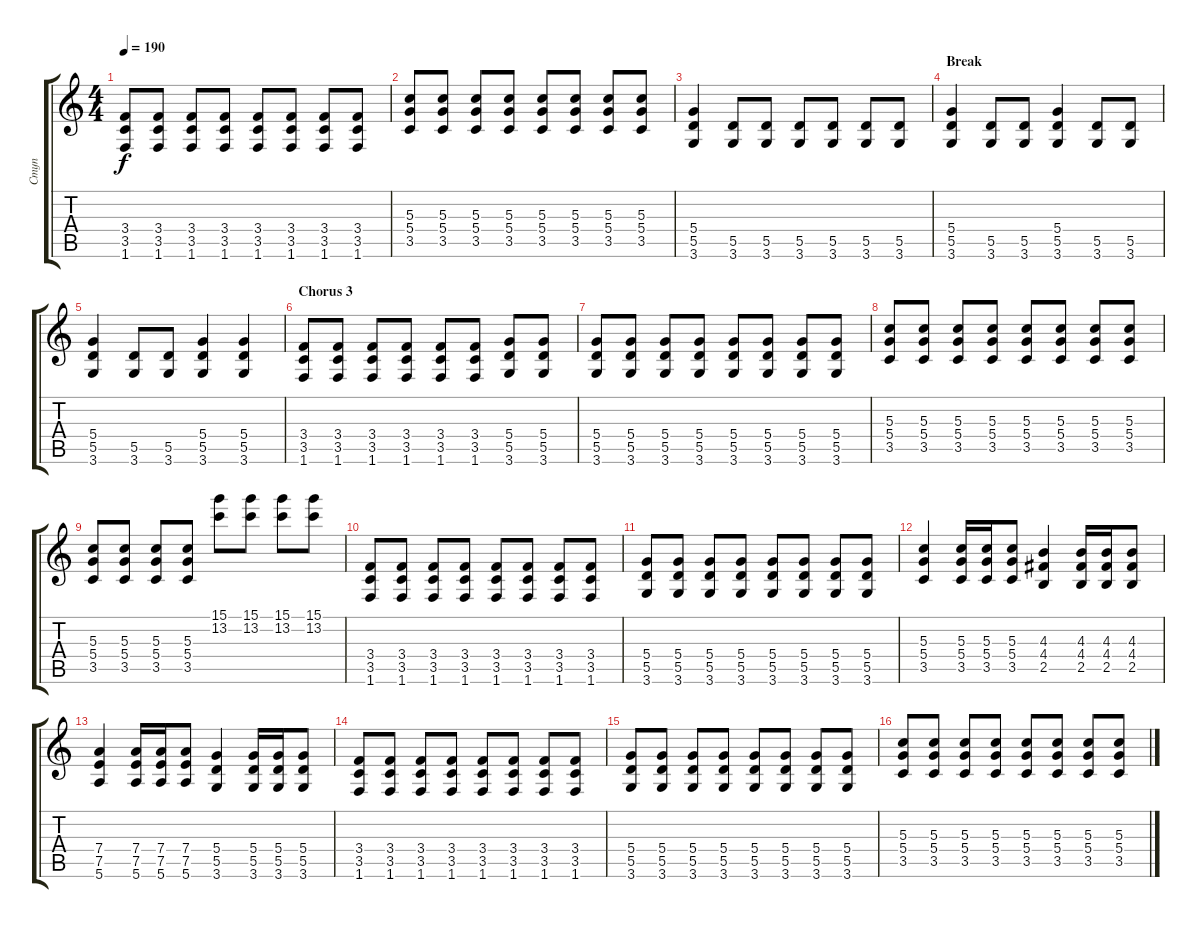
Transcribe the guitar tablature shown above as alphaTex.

\track ("Ступ" "Ступ") {instrument distortionguitar}
\staff {score tabs}
\tuning (E4 B3 G3 D3 A2 E2) {hide}
\ts (4 4)
\tempo 190
\clef g2
\ks c
(3.4 3.5 1.6).8{dy f} (3.4 3.5 1.6).8 (3.4 3.5 1.6).8 (3.4 3.5 1.6).8 (3.4 3.5 1.6).8 (3.4 3.5 1.6).8 (3.4 3.5 1.6).8 (3.4 3.5 1.6).8 |
(5.3 5.4 3.5).8 (5.3 5.4 3.5).8 (5.3 5.4 3.5).8 (5.3 5.4 3.5).8 (5.3 5.4 3.5).8 (5.3 5.4 3.5).8 (5.3 5.4 3.5).8 (5.3 5.4 3.5).8 |
(5.4 5.5 3.6).4 (5.5 3.6).8 (5.5 3.6).8 (5.5 3.6).8 (5.5 3.6).8 (5.5 3.6).8 (5.5 3.6).8 |
\section ("" "Break")
(5.4 5.5 3.6).4 (5.5 3.6).8 (5.5 3.6).8 (5.4 5.5 3.6).4 (5.5 3.6).8 (5.5 3.6).8 |
(5.4 5.5 3.6).4 (5.5 3.6).8 (5.5 3.6).8 (5.4 5.5 3.6).4 (5.4 5.5 3.6).4 |
\section ("" "Chorus 3")
(3.4 3.5 1.6).8 (3.4 3.5 1.6).8 (3.4 3.5 1.6).8 (3.4 3.5 1.6).8 (3.4 3.5 1.6).8 (3.4 3.5 1.6).8 (5.4 5.5 3.6).8 (5.4 5.5 3.6).8 |
(5.4 5.5 3.6).8 (5.4 5.5 3.6).8 (5.4 5.5 3.6).8 (5.4 5.5 3.6).8 (5.4 5.5 3.6).8 (5.4 5.5 3.6).8 (5.4 5.5 3.6).8 (5.4 5.5 3.6).8 |
(5.3 5.4 3.5).8 (5.3 5.4 3.5).8 (5.3 5.4 3.5).8 (5.3 5.4 3.5).8 (5.3 5.4 3.5).8 (5.3 5.4 3.5).8 (5.3 5.4 3.5).8 (5.3 5.4 3.5).8 |
(5.3 5.4 3.5).8 (5.3 5.4 3.5).8 (5.3 5.4 3.5).8 (5.3 5.4 3.5).8 (15.1 13.2).8 (15.1 13.2).8 (15.1 13.2).8 (15.1 13.2).8 |
(3.4 3.5 1.6).8 (3.4 3.5 1.6).8 (3.4 3.5 1.6).8 (3.4 3.5 1.6).8 (3.4 3.5 1.6).8 (3.4 3.5 1.6).8 (3.4 3.5 1.6).8 (3.4 3.5 1.6).8 |
(5.4 5.5 3.6).8 (5.4 5.5 3.6).8 (5.4 5.5 3.6).8 (5.4 5.5 3.6).8 (5.4 5.5 3.6).8 (5.4 5.5 3.6).8 (5.4 5.5 3.6).8 (5.4 5.5 3.6).8 |
(5.3 5.4 3.5).4 (5.3 5.4 3.5).16 (5.3 5.4 3.5).16 (5.3 5.4 3.5).8 (4.3 4.4 2.5).4 (4.3 4.4 2.5).16 (4.3 4.4 2.5).16 (4.3 4.4 2.5).8 |
(7.4 7.5 5.6).4 (7.4 7.5 5.6).16 (7.4 7.5 5.6).16 (7.4 7.5 5.6).8 (5.4 5.5 3.6).4 (5.4 5.5 3.6).16 (5.4 5.5 3.6).16 (5.4 5.5 3.6).8 |
(3.4 3.5 1.6).8 (3.4 3.5 1.6).8 (3.4 3.5 1.6).8 (3.4 3.5 1.6).8 (3.4 3.5 1.6).8 (3.4 3.5 1.6).8 (3.4 3.5 1.6).8 (3.4 3.5 1.6).8 |
(5.4 5.5 3.6).8 (5.4 5.5 3.6).8 (5.4 5.5 3.6).8 (5.4 5.5 3.6).8 (5.4 5.5 3.6).8 (5.4 5.5 3.6).8 (5.4 5.5 3.6).8 (5.4 5.5 3.6).8 |
(5.3 5.4 3.5).8 (5.3 5.4 3.5).8 (5.3 5.4 3.5).8 (5.3 5.4 3.5).8 (5.3 5.4 3.5).8 (5.3 5.4 3.5).8 (5.3 5.4 3.5).8 (5.3 5.4 3.5).8
